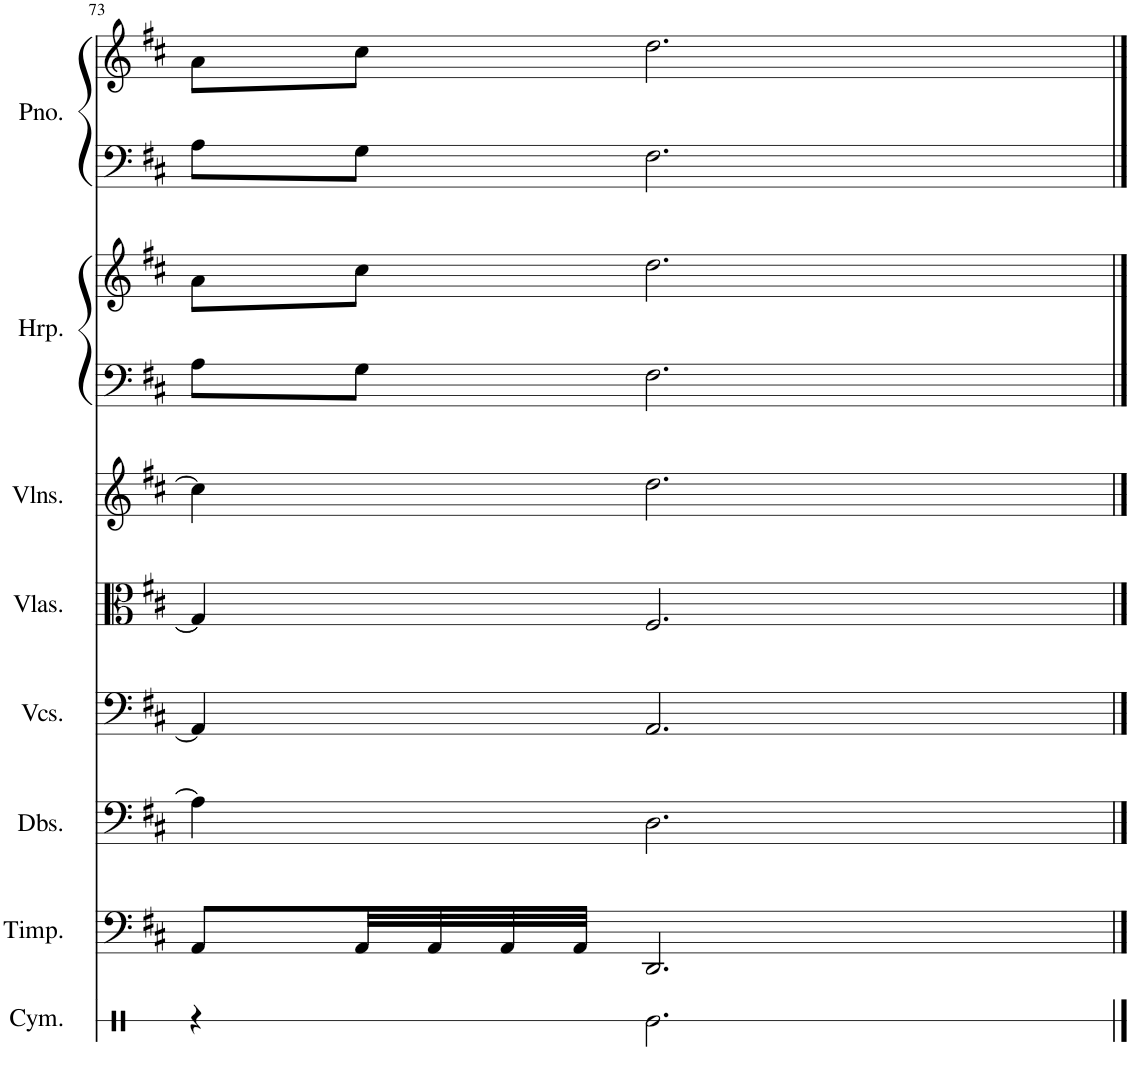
**kern	**kern	**kern	**kern	**kern	**kern	**kern	**kern	**kern	**kern
*part8	*part7	*part6	*part5	*part4	*part3	*part2	*part2	*part1	*part1
*staff10	*staff9	*staff8	*staff7	*staff6	*staff5	*staff4	*staff3	*staff2	*staff1
*I"Cymbal	*I"Timpani	*I"Double Basses	*I"Violoncellos	*I"Violas	*I"Violins	*I"Harp	*	*I"Piano	*
*I'Cym.	*I'Timp.	*I'Dbs.	*I'Vcs.	*I'Vlas.	*I'Vlns.	*I'Hrp.	*	*I'Pno.	*
!!LO:PB:g=z
*clefX	*clefF4	*clefF4	*clefF4	*clefC3	*clefG2	*clefF4	*clefG2	*clefF4	*clefG2
*	*	*Trd7c12	*	*	*	*	*	*	*
*k[]	*k[f#c#]	*k[f#c#]	*k[f#c#]	*k[f#c#]	*k[f#c#]	*k[f#c#]	*k[f#c#]	*k[f#c#]	*k[f#c#]
*M4/4	*M4/4	*M4/4	*M4/4	*M4/4	*M4/4	*M4/4	*M4/4	*M4/4	*M4/4
*met(c)	*met(c)	*met(c)	*met(c)	*met(c)	*met(c)	*met(c)	*met(c)	*met(c)	*met(c)
=73	=73	=73	=73	=73	=73	=73	=73	=73	=73
4r	8AA/L	4A\]	4AA/]	4G/]	4cc#\]	8A\L	8a\L	8A\L	8a\L
.	32AA/LL	.	.	.	.	8G\J	8cc#\J	8G\J	8cc#\J
.	32AA/	.	.	.	.	.	.	.	.
.	32AA/	.	.	.	.	.	.	.	.
.	32AA/JJJ	.	.	.	.	.	.	.	.
2.Re\	2.DD/	2.D\	2.AA/	2.F#/	2.dd\	2.F#\	2.dd\	2.F#\	2.dd\
==	==	==	==	==	==	==	==	==	==
*-	*-	*-	*-	*-	*-	*-	*-	*-	*-
